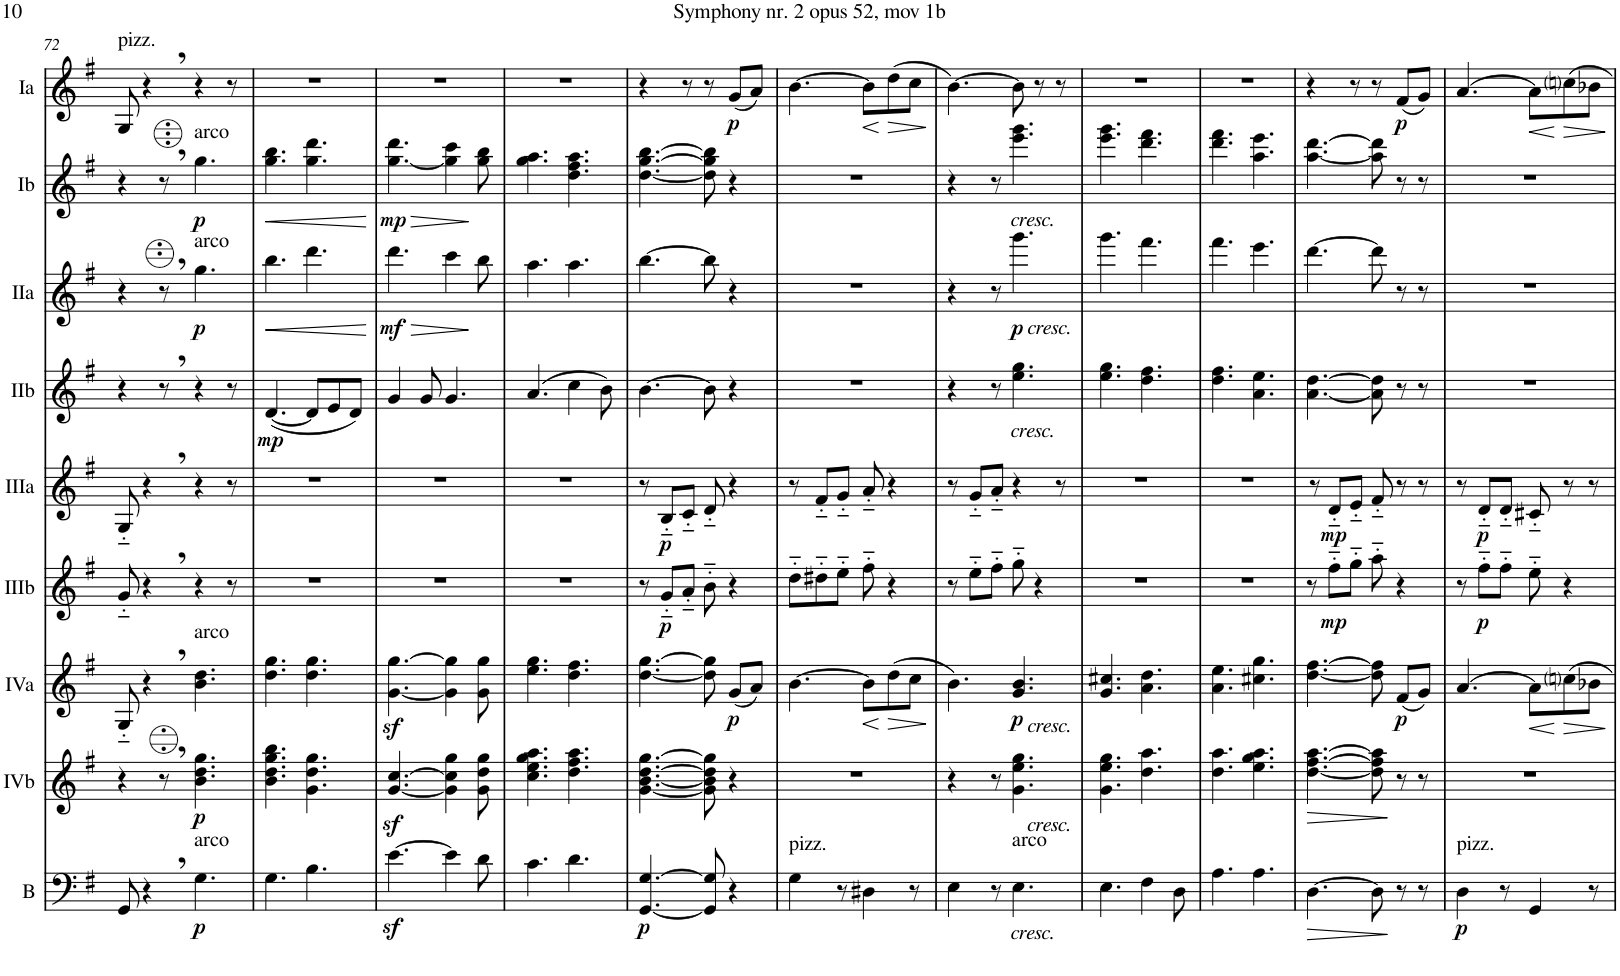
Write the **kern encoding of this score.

**kern	**dynam	**kern	**dynam	**kern	**dynam	**kern	**dynam	**kern	**dynam	**kern	**dynam	**kern	**dynam	**kern	**dynam	**kern	**dynam
*part9	*part9	*part8	*part8	*part7	*part7	*part6	*part6	*part5	*part5	*part4	*part4	*part3	*part3	*part2	*part2	*part1	*part1
*staff9	*staff9	*staff8	*staff8	*staff7	*staff7	*staff6	*staff6	*staff5	*staff5	*staff4	*staff4	*staff3	*staff3	*staff2	*staff2	*staff1	*staff1
*I"Bass	*	*I"Acc. 4b	*	*I"Acc. 4a	*	*I"Acc. 3b	*	*I"Acc. 3a	*	*I"Acc. 2b	*	*I"Acc. 2a	*	*I"Acc. 1b	*	*I"Acc. 1a	*
*I'B	*	*	*	*	*	*	*	*	*	*	*	*	*	*	*	*	*
!!LO:PB:g=z
*clefF4	*	*clefG2	*	*clefG2	*	*clefG2	*	*clefG2	*	*clefG2	*	*clefG2	*	*clefG2	*	*clefG2	*
*Trd7c12	*	*Trd7c12	*	*Trd7c12	*	*Trd7c12	*	*	*	*	*	*	*	*	*	*	*
*k[f#]	*	*k[f#]	*	*k[f#]	*	*k[f#]	*	*k[f#]	*	*k[f#]	*	*k[f#]	*	*k[f#]	*	*k[f#]	*
*M6/8	*	*M6/8	*	*M6/8	*	*M6/8	*	*M6/8	*	*M6/8	*	*M6/8	*	*M6/8	*	*M6/8	*
=72	=72	=72	=72	=72	=72	=72	=72	=72	=72	=72	=72	=72	=72	=72	=72	=72	=72
!	!	!	!	!	!	!	!	!	!	!	!	!	!	!	!	!LO:TX:a:t=pizz.	!
8GG/	.	4r	.	8G'~/	.	8g'~/	.	8G'~/	.	4r	.	4r	.	4r	.	8G/	.
4r	.	.	.	4r	.	4r	.	4r	.	.	.	.	.	.	.	4r	.
.	.	8r	.	.	.	.	.	.	.	8r	.	8r	.	8r	.	.	.
!	!	!	!	!	!	!	!	!	!	!	!	!	!	!LO:TX:a:t=arco	!	!	!
!	!	!	!	!	!	!	!	!	!	!	!	!LO:TX:a:t=arco	!	!	!	!	!
!	!	!	!	!LO:TX:a:t=arco	!	!	!	!	!	!	!	!	!	!	!	!	!
!LO:TX:a:t=arco	!	!	!	!	!	!	!	!	!	!	!	!	!	!	!	!	!
!	!LO:DY:b	!	!LO:DY:b	!	!	!	!	!	!	!	!	!	!LO:DY:b	!	!LO:DY:b	!	!
4.G\	p	4.b\ 4.dd\ 4.gg\	p	4.b\ 4.dd\	.	4r	.	4r	.	4r	.	4.gg\	p	4.g\	p	4r	.
.	.	.	.	.	.	8r	.	8r	.	8r	.	.	.	.	.	8r	.
=73	=73	=73	=73	=73	=73	=73	=73	=73	=73	=73	=73	=73	=73	=73	=73	=73	=73
!	!	!	!	!	!	!	!	!	!	!	!LO:DY:b	!	!LO:HP:b	!	!LO:HP:b	!	!
4.G\	.	4.b\ 4.dd\ 4.gg\ 4.bb\	.	4.dd\ 4.gg\	.	2.r	.	2.r	.	([4.d/	mp	4.bb\	<	4.g\ 4.b\	<	2.r	.
4.B\	.	4.g\ 4.dd\ 4.gg\	.	4.dd\ 4.gg\	.	.	.	.	.	8d/L]	.	4.ddd\	.	4.g\ 4.dd\	.	.	.
.	.	.	.	.	.	.	.	.	.	8e/	.	.	.	.	.	.	.
.	.	.	.	.	.	.	.	.	.	8d/J)	.	.	.	.	.	.	.
.	.	.	.	.	.	.	.	.	.	.	.	.	[	.	[	.	.
=74	=74	=74	=74	=74	=74	=74	=74	=74	=74	=74	=74	=74	=74	=74	=74	=74	=74
!	!	!	!	!	!	!	!	!	!	!	!	!	!LO:HP:b	!	!LO:HP:b	!	!
!	!	!	!	!	!	!	!	!	!	!	!	!	!LO:DY:n=1:b	!	!LO:DY:n=1:b	!	!
[4.ez<\	.	[4.g/z< [4.cc/z<	.	[4.g\z< [4.gg\z<	.	2.r	.	2.r	.	4g/	.	4.ddd\	> mf	[4.g\ 4.dd\	> mp	2.r	.
.	.	.	.	.	.	.	.	.	.	8g/	.	.	.	.	.	.	.
4e\]	.	4g\] 4cc\] 4gg\	.	4g\] 4gg\]	.	.	.	.	.	4.g/	.	4ccc\	.	4g\] 4cc\	.	.	.
8d\	.	8g\ 8dd\ 8gg\	.	8g\ 8gg\	.	.	.	.	.	.	.	8bb\	]	8g\ 8b\	]	.	.
=75	=75	=75	=75	=75	=75	=75	=75	=75	=75	=75	=75	=75	=75	=75	=75	=75	=75
4.c\	.	4.cc\ 4.ee\ 4.gg\ 4.aa\	.	4.ee\ 4.gg\	.	2.r	.	2.r	.	(4.a/	.	4.aa\	.	4.g\ 4.a\	.	2.r	.
4.d\	.	4.dd\ 4.ff#\ 4.aa\	.	4.dd\ 4.ff#\	.	.	.	.	.	4cc\	.	4.aa\	.	4.d\ 4.f#\ 4.a\	.	.	.
.	.	.	.	.	.	.	.	.	.	8b\)	.	.	.	.	.	.	.
=76	=76	=76	=76	=76	=76	=76	=76	=76	=76	=76	=76	=76	=76	=76	=76	=76	=76
!	!LO:DY:b	!	!	!	!	!	!	!	!	!	!	!	!	!	!	!	!
[4.GG/ [4.G/	p	[4.g\ [4.b\ [4.dd\ [4.gg\	.	[4.dd\ [4.gg\	.	8r	.	8r	.	[4.b\	.	[4.bb\	.	[4.d\ [4.g\ [4.b\	.	4r	.
!	!	!	!	!	!	!	!LO:DY:b	!	!LO:DY:b	!	!	!	!	!	!	!	!
.	.	.	.	.	.	8g'~/L	p	8B'~/L	p	.	.	.	.	.	.	.	.
.	.	.	.	.	.	8a'~/J	.	8c'~/J	.	.	.	.	.	.	.	8r	.
8GG/] 8G/]	.	8g\] 8b\] 8dd\] 8gg\]	.	8dd\] 8gg\]	.	8b'~\	.	8d'~/	.	8b\]	.	8bb\]	.	8d\] 8g\] 8b\]	.	8r	.
!	!	!	!	!	!LO:DY:b	!	!	!	!	!	!	!	!	!	!	!	!LO:DY:b
4r	.	4r	.	(8g/L	p	4r	.	4r	.	4r	.	4r	.	4r	.	(8g/L	p
.	.	.	.	8a/J)	.	.	.	.	.	.	.	.	.	.	.	8a/J)	.
=77	=77	=77	=77	=77	=77	=77	=77	=77	=77	=77	=77	=77	=77	=77	=77	=77	=77
!LO:TX:a:t=pizz.	!	!	!	!	!	!	!	!	!	!	!	!	!	!	!	!	!
4G\	.	2.r	.	[4.b\	.	8dd'~\L	.	8r	.	2.r	.	2.r	.	2.r	.	[4.b\	.
.	.	.	.	.	.	8dd#X'~\	.	8f#'~/L	.	.	.	.	.	.	.	.	.
8r	.	.	.	.	.	8ee'~\J	.	8g'~/J	.	.	.	.	.	.	.	.	.
!	!	!	!	!	!LO:HP:b	!	!	!	!	!	!	!	!	!	!	!	!LO:HP:b
4D#X\	.	.	.	8b\L]	<	8ff#'~\	.	8a'~/	.	.	.	.	.	.	.	8b\L]	<
!	!	!	!	!	!LO:HP:n=1:b	!	!	!	!	!	!	!	!	!	!	!	!LO:HP:n=1:b
.	.	.	.	(8dd\	[ >	4r	.	4r	.	.	.	.	.	.	.	(8dd\	[ >
8r	.	.	.	8cc\J	.	.	.	.	.	.	.	.	.	.	.	8cc\J	.
.	.	.	.	.	]	.	.	.	.	.	.	.	.	.	.	.	]
=78	=78	=78	=78	=78	=78	=78	=78	=78	=78	=78	=78	=78	=78	=78	=78	=78	=78
4E\	.	4r	.	4.b\)	.	8r	.	8r	.	4r	.	4r	.	4r	.	[4.b\)	.
.	.	.	.	.	.	8ee'~\L	.	8g'~/L	.	.	.	.	.	.	.	.	.
8r	.	8r	.	.	.	8ff#'~\J	.	8a'~/J	.	8r	.	8r	.	8r	.	.	.
!	!	!	!	!	!	!	!	!	!	!	!	!	!	!LO:TX:b:i:t=cresc.	!	!	!
!	!	!	!	!	!	!	!	!	!	!	!	!LO:TX:b:i:t=cresc.	!	!	!	!	!
!	!	!	!	!	!	!	!	!	!	!LO:TX:b:i:t=cresc.	!	!	!	!	!	!	!
!	!	!	!	!LO:TX:b:i:t=cresc.	!	!	!	!	!	!	!	!	!	!	!	!	!
!	!	!LO:TX:b:i:t=cresc.	!	!	!	!	!	!	!	!	!	!	!	!	!	!	!
!LO:TX:a:t=arco	!	!	!	!	!	!	!	!	!	!	!	!	!	!	!	!	!
!LO:TX:b:i:t=cresc.	!	!	!	!	!	!	!	!	!	!	!	!	!	!	!	!	!
!	!	!	!	!	!LO:DY:b	!	!	!	!	!	!	!	!LO:DY:b	!	!	!	!
4.E\	.	4.g\ 4.ee\ 4.gg\	.	4.g/ 4.b/	p	8gg'~\	.	4r	.	4.e\ 4.g\	.	4.ggg\	p	4.ee\ 4.gg\	.	8b\]	.
.	.	.	.	.	.	4r	.	.	.	.	.	.	.	.	.	8r	.
.	.	.	.	.	.	.	.	8r	.	.	.	.	.	.	.	8r	.
=79	=79	=79	=79	=79	=79	=79	=79	=79	=79	=79	=79	=79	=79	=79	=79	=79	=79
4.E\	.	4.g\ 4.ee\ 4.gg\	.	4.g/ 4.cc#X/	.	2.r	.	2.r	.	4.e\ 4.g\	.	4.ggg\	.	4.ee\ 4.gg\	.	2.r	.
4F#\	.	4.dd\ 4.aa\	.	4.a\ 4.dd\	.	.	.	.	.	4.d\ 4.f#\	.	4.fff#\	.	4.dd\ 4.ff#\	.	.	.
8D\	.	.	.	.	.	.	.	.	.	.	.	.	.	.	.	.	.
=80	=80	=80	=80	=80	=80	=80	=80	=80	=80	=80	=80	=80	=80	=80	=80	=80	=80
4.A\	.	4.dd\ 4.aa\	.	4.a\ 4.ee\	.	2.r	.	2.r	.	4.d\ 4.f#\	.	4.fff#\	.	4.dd\ 4.ff#\	.	2.r	.
4.A\	.	4.ee\ 4.gg\ 4.aa\	.	4.cc#X\ 4.gg\	.	.	.	.	.	4.A\ 4.e\	.	4.eee\	.	4.a\ 4.ee\	.	.	.
=81	=81	=81	=81	=81	=81	=81	=81	=81	=81	=81	=81	=81	=81	=81	=81	=81	=81
!	!LO:HP:b	!	!LO:HP:b	!	!	!	!	!	!	!	!	!	!	!	!	!	!
[4.D\	>	[4.dd\ [4.ff#\ [4.aa\	>	[4.dd\ [4.ff#\	.	8r	.	8r	.	[4.A\ [4.d\	.	[4.ddd\	.	[4.a\ [4.dd\	.	4r	.
!	!	!	!	!	!	!	!LO:DY:b	!	!LO:DY:b	!	!	!	!	!	!	!	!
.	.	.	.	.	.	8ff#'~\L	mp	8d'~/L	mp	.	.	.	.	.	.	.	.
.	.	.	.	.	.	8gg'~\J	.	8e'~/J	.	.	.	.	.	.	.	8r	.
8D\]	.	8dd\] 8ff#\] 8aa\]	.	8dd\] 8ff#\]	.	8aa'~\	.	8f#'~/	.	8A\] 8d\]	.	8ddd\]	.	8a\] 8dd\]	.	8r	.
!	!	!	!	!	!LO:DY:b	!	!	!	!	!	!	!	!	!	!	!	!LO:DY:b
8r	]	8r	]	(8f#/L	p	4r	.	8r	.	8r	.	8r	.	8r	.	(8f#/L	p
8r	.	8r	.	8g/J)	.	.	.	8r	.	8r	.	8r	.	8r	.	8g/J)	.
=82	=82	=82	=82	=82	=82	=82	=82	=82	=82	=82	=82	=82	=82	=82	=82	=82	=82
!LO:TX:a:t=pizz.	!	!	!	!	!	!	!	!	!	!	!	!	!	!	!	!	!
!	!LO:DY:b	!	!	!	!	!	!	!	!	!	!	!	!	!	!	!	!
4D\	p	2.r	.	[4.a/	.	8r	.	8r	.	2.r	.	2.r	.	2.r	.	[4.a/	.
!	!	!	!	!	!	!	!LO:DY:b	!	!LO:DY:b	!	!	!	!	!	!	!	!
.	.	.	.	.	.	8ff#'~\L	p	8d'~/L	p	.	.	.	.	.	.	.	.
8r	.	.	.	.	.	8ff#'~\J	.	8d'~/J	.	.	.	.	.	.	.	.	.
!	!	!	!	!	!LO:HP:b	!	!	!	!	!	!	!	!	!	!	!	!LO:HP:b
4GG/	.	.	.	8a\L]	<	8ee'~\	.	8c#X'~/	.	.	.	.	.	.	.	8a\L]	<
!	!	!	!	!	!LO:HP:n=1:b	!	!	!	!	!	!	!	!	!	!	!	!LO:HP:n=1:b
.	.	.	.	8ccni\	[ >	4r	.	8r	.	.	.	.	.	.	.	8ccni\	[ >
8r	.	.	.	8b-X\J	.	.	.	8r	.	.	.	.	.	.	.	8b-X\J	.
.	.	.	.	.	]	.	.	.	.	.	.	.	.	.	.	.	]
=	=	=	=	=	=	=	=	=	=	=	=	=	=	=	=	=	=
*-	*-	*-	*-	*-	*-	*-	*-	*-	*-	*-	*-	*-	*-	*-	*-	*-	*-
